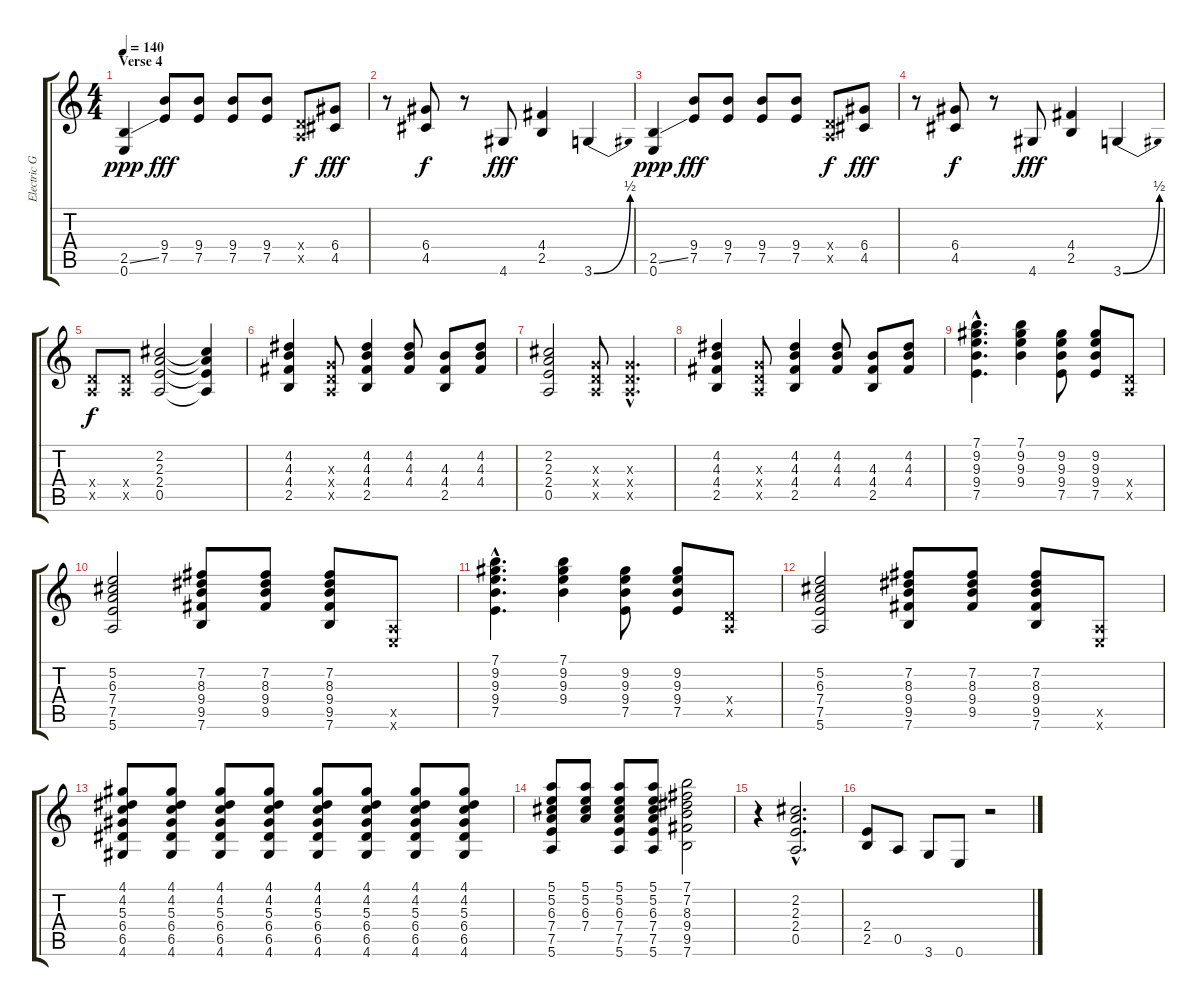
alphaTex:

\track ("Electric Guitar Right" "Electric G") {instrument distortionguitar}
\staff {score tabs}
\tuning (E4 B3 G3 D3 A2 E2) {hide}
\ts (4 4)
\section ("" "Verse 4")
\tempo 140
\clef g2
\ks c
(2.5{ss} 0.6).4{dy ppp} (9.4 7.5).8{dy fff} (9.4 7.5).8 (9.4 7.5).8 (9.4 7.5).8 (0.4{x} 0.5{x}).8{dy f} (6.4 4.5).8{dy fff} |
r.8 (6.4 4.5).8{dy f} r.8 4.6.8{dy fff} (4.4 2.5).4 3.6{be (bend 0 0 60 2)}.4 |
(2.5{ss} 0.6).4{dy ppp} (9.4 7.5).8{dy fff} (9.4 7.5).8 (9.4 7.5).8 (9.4 7.5).8 (0.4{x} 0.5{x}).8{dy f} (6.4 4.5).8{dy fff} |
r.8 (6.4 4.5).8{dy f} r.8 4.6.8{dy fff} (4.4 2.5).4 3.6{be (bend 0 0 60 2)}.4 |
(0.4{x} 0.5{x}).8{dy f} (0.4{x} 0.5{x}).8 (2.2 2.3 2.4 0.5).2 (2.2{t} 2.3{t} 2.4{t} 0.5{t}).4 |
(4.2 4.3 4.4 2.5).4 (0.3{x} 0.4{x} 0.5{x}).8 (4.2 4.3 4.4 2.5).4 (4.2 4.3 4.4).8 (4.3 4.4 2.5).8 (4.2 4.3 4.4).8 |
(2.2 2.3 2.4 0.5).2 (0.3{x} 0.4{x} 0.5{x}).8 (0.3{hac x} 0.4{hac x} 0.5{hac x}).4{d} |
(4.2 4.3 4.4 2.5).4 (0.3{x} 0.4{x} 0.5{x}).8 (4.2 4.3 4.4 2.5).4 (4.2 4.3 4.4).8 (4.3 4.4 2.5).8 (4.2 4.3 4.4).8 |
(7.1{hac} 9.2{hac} 9.3{hac} 9.4{hac} 7.5{hac}).4{d} (7.1 9.2 9.3 9.4).4 (9.2 9.3 9.4 7.5).8 (9.2 9.3 9.4 7.5).8 (0.4{x} 0.5{x}).8 |
(5.2 6.3 7.4 7.5 5.6).2 (7.2 8.3 9.4 9.5 7.6).8 (7.2 8.3 9.4 9.5).8 (7.2 8.3 9.4 9.5 7.6).8 (0.5{x} 0.6{x}).8 |
(7.1{hac} 9.2{hac} 9.3{hac} 9.4{hac} 7.5{hac}).4{d} (7.1 9.2 9.3 9.4).4 (9.2 9.3 9.4 7.5).8 (9.2 9.3 9.4 7.5).8 (0.4{x} 0.5{x}).8 |
(5.2 6.3 7.4 7.5 5.6).2 (7.2 8.3 9.4 9.5 7.6).8 (7.2 8.3 9.4 9.5).8 (7.2 8.3 9.4 9.5 7.6).8 (0.5{x} 0.6{x}).8 |
(4.1 4.2 5.3 6.4 6.5 4.6).8 (4.1 4.2 5.3 6.4 6.5 4.6).8 (4.1 4.2 5.3 6.4 6.5 4.6).8 (4.1 4.2 5.3 6.4 6.5 4.6).8 (4.1 4.2 5.3 6.4 6.5 4.6).8 (4.1 4.2 5.3 6.4 6.5 4.6).8 (4.1 4.2 5.3 6.4 6.5 4.6).8 (4.1 4.2 5.3 6.4 6.5 4.6).8 |
(5.1 5.2 6.3 7.4 7.5 5.6).8 (5.1 5.2 6.3 7.4).8 (5.1 5.2 6.3 7.4 7.5 5.6).8 (5.1 5.2 6.3 7.4 7.5 5.6).8 (7.1 7.2 8.3 9.4 9.5 7.6).2 |
r.4 (2.2{hac} 2.3{hac} 2.4{hac} 0.5{hac}).2{d} |
(2.4 2.5).8 0.5.8 3.6.8 0.6.8 r.2
